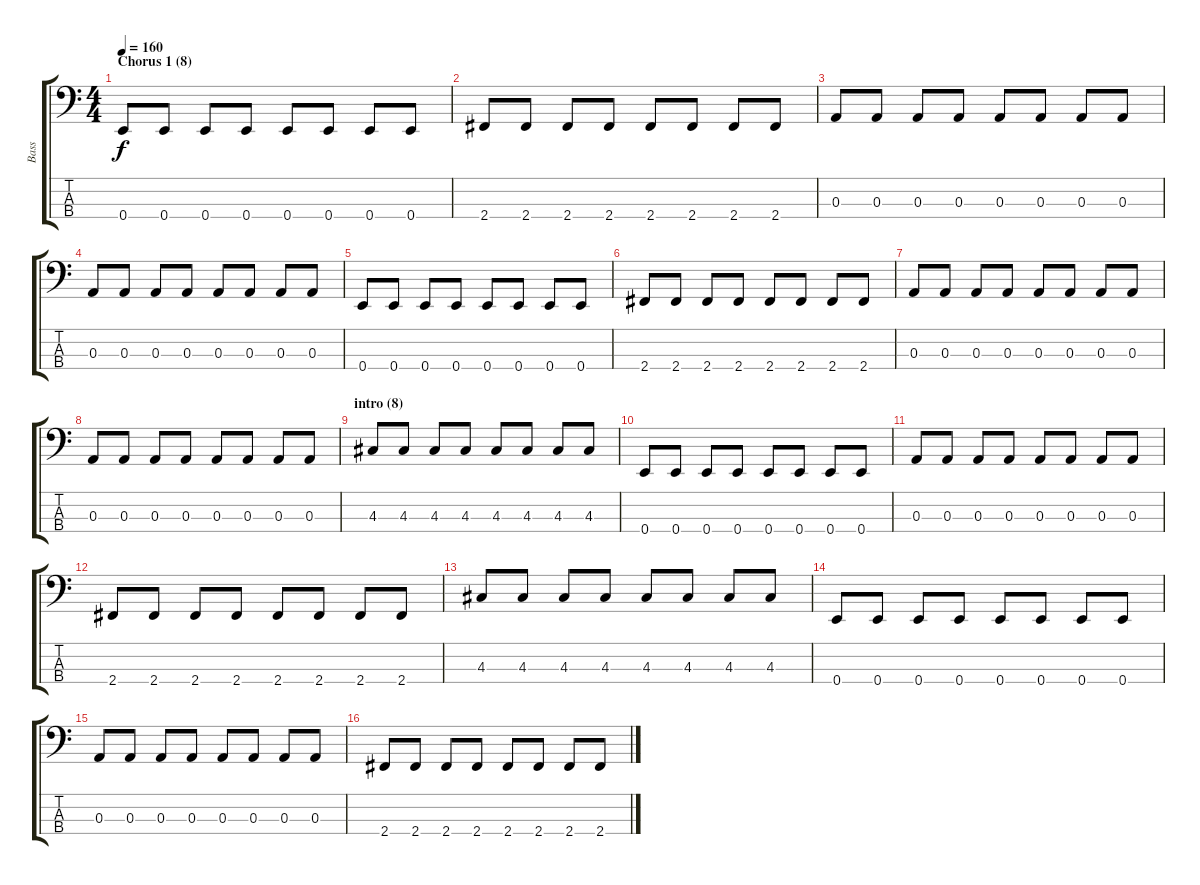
\track ("Bass" "Bass") {instrument electricbassfinger}
\staff {score tabs}
\tuning (G2 D2 A1 E1) {hide}
\ts (4 4)
\section ("" "Chorus 1 (8)")
\tempo 160
\clef f4
\ks c
0.4.8{dy f} 0.4.8 0.4.8 0.4.8 0.4.8 0.4.8 0.4.8 0.4.8 |
2.4.8 2.4.8 2.4.8 2.4.8 2.4.8 2.4.8 2.4.8 2.4.8 |
0.3.8 0.3.8 0.3.8 0.3.8 0.3.8 0.3.8 0.3.8 0.3.8 |
0.3.8 0.3.8 0.3.8 0.3.8 0.3.8 0.3.8 0.3.8 0.3.8 |
0.4.8 0.4.8 0.4.8 0.4.8 0.4.8 0.4.8 0.4.8 0.4.8 |
2.4.8 2.4.8 2.4.8 2.4.8 2.4.8 2.4.8 2.4.8 2.4.8 |
0.3.8 0.3.8 0.3.8 0.3.8 0.3.8 0.3.8 0.3.8 0.3.8 |
0.3.8 0.3.8 0.3.8 0.3.8 0.3.8 0.3.8 0.3.8 0.3.8 |
\section ("" "intro (8)")
4.3.8 4.3.8 4.3.8 4.3.8 4.3.8 4.3.8 4.3.8 4.3.8 |
0.4.8 0.4.8 0.4.8 0.4.8 0.4.8 0.4.8 0.4.8 0.4.8 |
0.3.8 0.3.8 0.3.8 0.3.8 0.3.8 0.3.8 0.3.8 0.3.8 |
2.4.8 2.4.8 2.4.8 2.4.8 2.4.8 2.4.8 2.4.8 2.4.8 |
4.3.8 4.3.8 4.3.8 4.3.8 4.3.8 4.3.8 4.3.8 4.3.8 |
0.4.8 0.4.8 0.4.8 0.4.8 0.4.8 0.4.8 0.4.8 0.4.8 |
0.3.8 0.3.8 0.3.8 0.3.8 0.3.8 0.3.8 0.3.8 0.3.8 |
2.4.8 2.4.8 2.4.8 2.4.8 2.4.8 2.4.8 2.4.8 2.4.8
